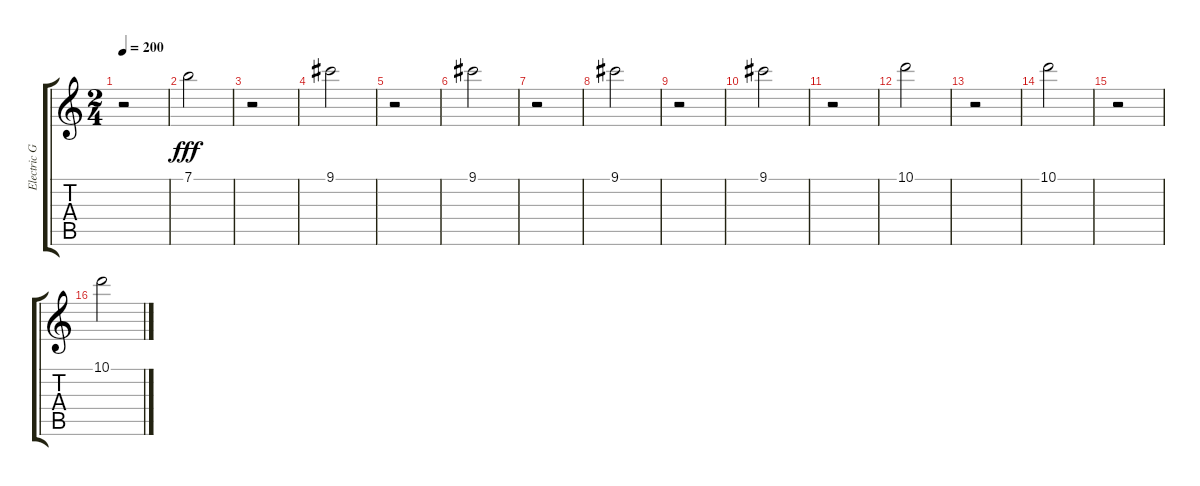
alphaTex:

\track ("Electric Guitar 1" "Electric G") {instrument distortionguitar}
\staff {score tabs}
\tuning (E4 B3 G3 D3 A2 E2) {hide}
\ts (2 4)
\tempo 200
\clef g2
\ks c
r.2{dy fff} |
7.1.2{volume 4} |
r.2 |
9.1.2 |
r.2 |
9.1.2 |
r.2 |
9.1.2 |
r.2 |
9.1.2 |
r.2{volume 1} |
10.1.2 |
r.2 |
10.1.2 |
r.2 |
10.1.2
